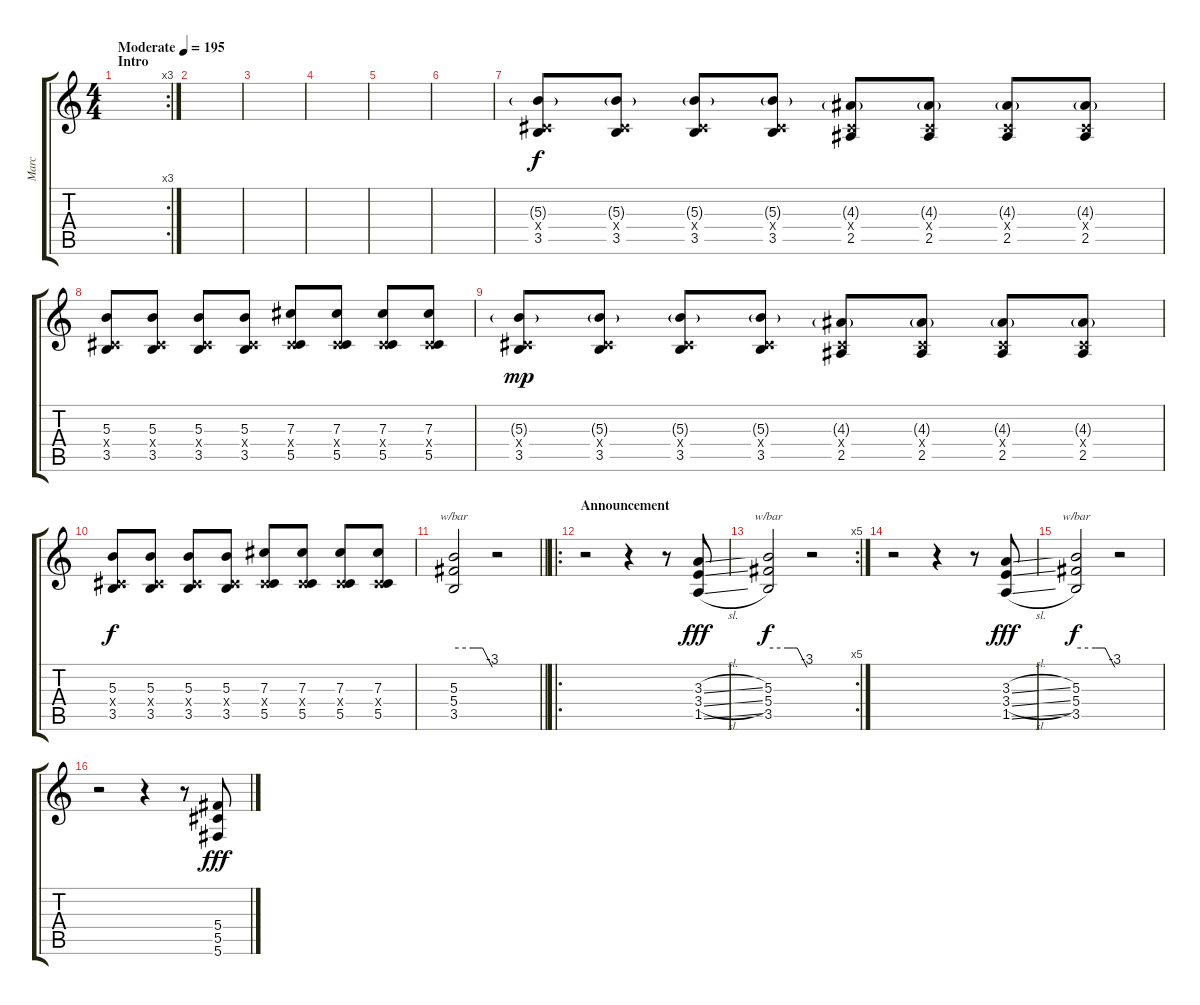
\track ("Marc" "Marc") {instrument distortionguitar}
\staff {score tabs}
\tuning (Eb4 Bb3 Gb3 Db3 Ab2 Db2) {hide}
\rc 3
\ts (4 4)
\section ("" "Intro")
\tempo (195 "Moderate")
\clef g2
\ks c
|
|
|
|
|
|
(5.3{g} 0.4{x} 3.5).8 (5.3{g} 0.4{x} 3.5).8 (5.3{g} 0.4{x} 3.5).8 (5.3{g} 0.4{x} 3.5).8 (4.3{g} 0.4{x} 2.5).8 (4.3{g} 0.4{x} 2.5).8 (4.3{g} 0.4{x} 2.5).8 (4.3{g} 0.4{x} 2.5).8 |
(5.3 0.4{x} 3.5).8{dy f} (5.3 0.4{x} 3.5).8 (5.3 0.4{x} 3.5).8 (5.3 0.4{x} 3.5).8 (7.3 0.4{x} 5.5).8 (7.3 0.4{x} 5.5).8 (7.3 0.4{x} 5.5).8 (7.3 0.4{x} 5.5).8 |
(5.3{g} 0.4{x} 3.5).8{dy mp} (5.3{g} 0.4{x} 3.5).8 (5.3{g} 0.4{x} 3.5).8 (5.3{g} 0.4{x} 3.5).8 (4.3{g} 0.4{x} 2.5).8 (4.3{g} 0.4{x} 2.5).8 (4.3{g} 0.4{x} 2.5).8 (4.3{g} 0.4{x} 2.5).8 |
(5.3 0.4{x} 3.5).8{dy f} (5.3 0.4{x} 3.5).8 (5.3 0.4{x} 3.5).8 (5.3 0.4{x} 3.5).8 (7.3 0.4{x} 5.5).8 (7.3 0.4{x} 5.5).8 (7.3 0.4{x} 5.5).8 (7.3 0.4{x} 5.5).8 |
\barLineRight lightlight
(5.3 5.4 3.5).2{tbe (custom default 0 0 30 0 39 0 45 0 60 -12)} r.2 |
\ro
\section ("" "Announcement")
r.2 r.4 r.8 (3.3{sl} 3.4{sl} 1.5{sl}).8{dy fff} |
\rc 5
(5.3 5.4 3.5).2{tbe (custom default 0 0 30 0 39 0 45 0 60 -12) dy f} r.2 |
r.2 r.4 r.8 (3.3{sl} 3.4{sl} 1.5{sl}).8{dy fff} |
(5.3 5.4 3.5).2{tbe (custom default 0 0 30 0 39 0 45 0 60 -12) dy f} r.2 |
r.2 r.4 r.8 (5.4{sl} 5.5{sl} 5.6{sl}).8{dy fff}
